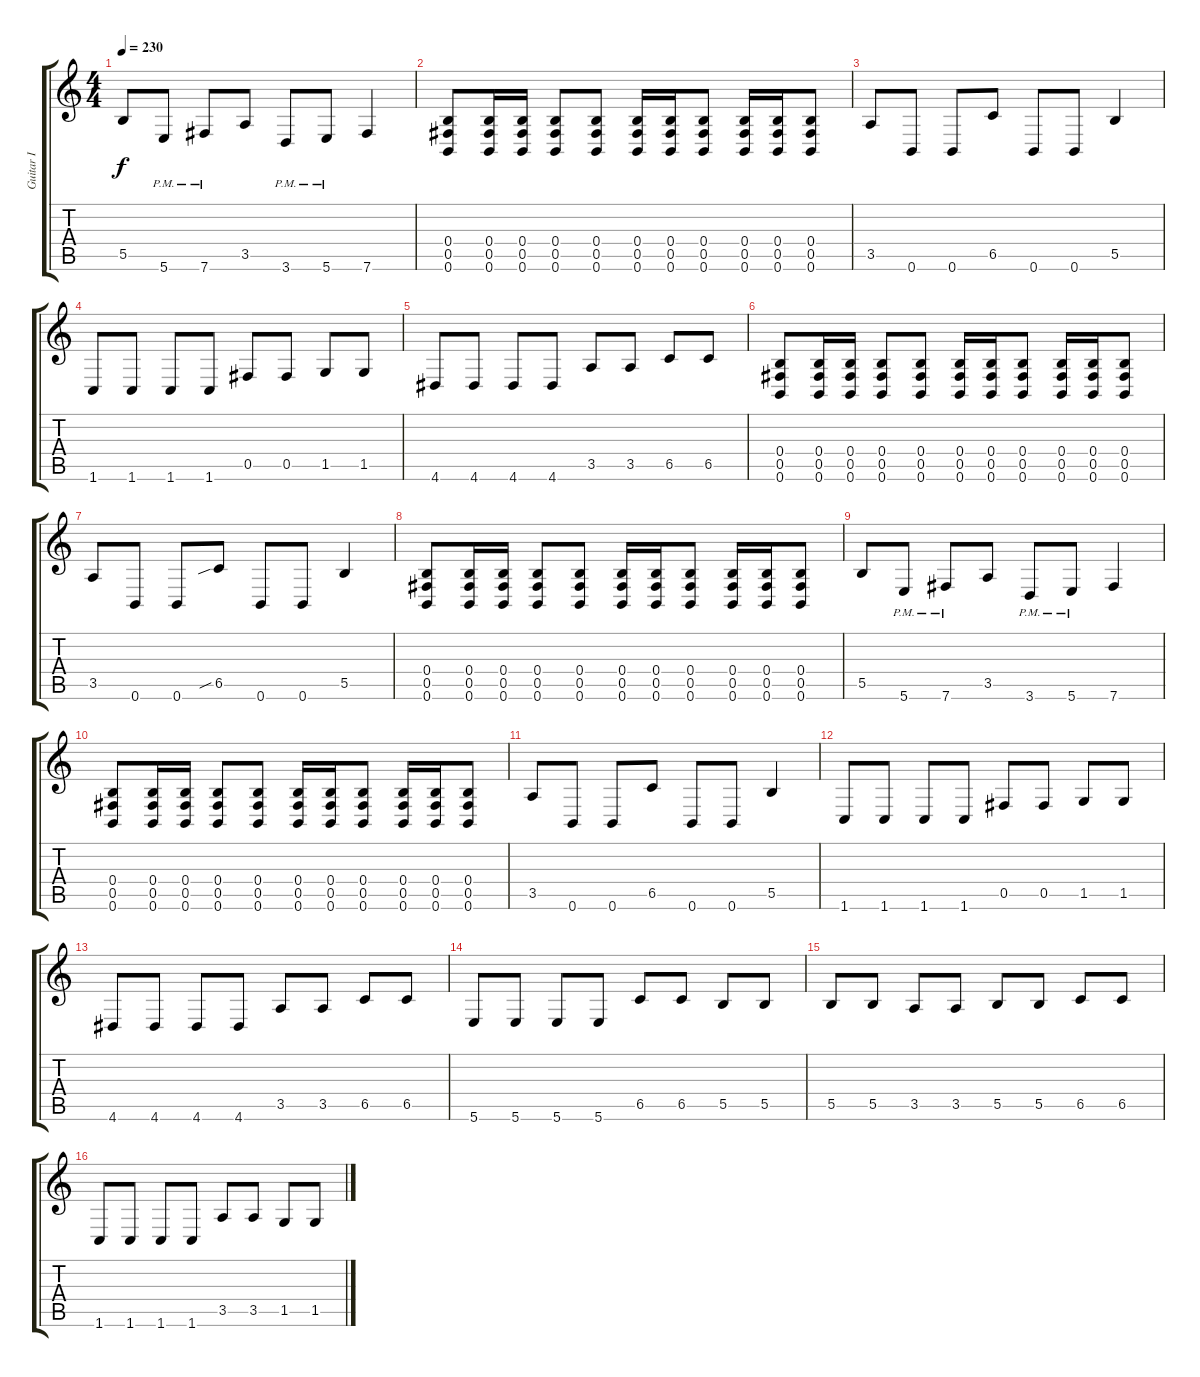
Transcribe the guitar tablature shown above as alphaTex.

\track ("Guitar I" "Guitar I") {instrument distortionguitar}
\staff {score tabs}
\tuning (Db4 Ab3 E3 B2 Gb2 B1) {hide}
\ts (4 4)
\tempo 230
\clef g2
\ks c
5.5.8{dy f} 5.6{pm}.8 7.6{pm}.8 3.5.8 3.6{pm}.8 5.6{pm}.8 7.6.4 |
(0.4 0.5 0.6).8 (0.4 0.5 0.6).16 (0.4 0.5 0.6).16 (0.4 0.5 0.6).8 (0.4 0.5 0.6).8 (0.4 0.5 0.6).16 (0.4 0.5 0.6).16 (0.4 0.5 0.6).8 (0.4 0.5 0.6).16 (0.4 0.5 0.6).16 (0.4 0.5 0.6).8 |
3.5.8 0.6.8 0.6.8 6.5.8 0.6.8 0.6.8 5.5.4 |
1.6.8 1.6.8 1.6.8 1.6.8 0.5.8 0.5.8 1.5.8 1.5.8 |
4.6.8 4.6.8 4.6.8 4.6.8 3.5.8 3.5.8 6.5.8 6.5.8 |
(0.4 0.5 0.6).8 (0.4 0.5 0.6).16 (0.4 0.5 0.6).16 (0.4 0.5 0.6).8 (0.4 0.5 0.6).8 (0.4 0.5 0.6).16 (0.4 0.5 0.6).16 (0.4 0.5 0.6).8 (0.4 0.5 0.6).16 (0.4 0.5 0.6).16 (0.4 0.5 0.6).8 |
3.5.8 0.6.8 0.6.8 6.5{sib}.8 0.6.8 0.6.8 5.5.4 |
(0.4 0.5 0.6).8 (0.4 0.5 0.6).16 (0.4 0.5 0.6).16 (0.4 0.5 0.6).8 (0.4 0.5 0.6).8 (0.4 0.5 0.6).16 (0.4 0.5 0.6).16 (0.4 0.5 0.6).8 (0.4 0.5 0.6).16 (0.4 0.5 0.6).16 (0.4 0.5 0.6).8 |
5.5.8 5.6{pm}.8 7.6{pm}.8 3.5.8 3.6{pm}.8 5.6{pm}.8 7.6.4 |
(0.4 0.5 0.6).8 (0.4 0.5 0.6).16 (0.4 0.5 0.6).16 (0.4 0.5 0.6).8 (0.4 0.5 0.6).8 (0.4 0.5 0.6).16 (0.4 0.5 0.6).16 (0.4 0.5 0.6).8 (0.4 0.5 0.6).16 (0.4 0.5 0.6).16 (0.4 0.5 0.6).8 |
3.5.8 0.6.8 0.6.8 6.5.8 0.6.8 0.6.8 5.5.4 |
1.6.8 1.6.8 1.6.8 1.6.8 0.5.8 0.5.8 1.5.8 1.5.8 |
4.6.8 4.6.8 4.6.8 4.6.8 3.5.8 3.5.8 6.5.8 6.5.8 |
\section ("" "")
5.6.8 5.6.8 5.6.8 5.6.8 6.5.8 6.5.8 5.5.8 5.5.8 |
5.5.8 5.5.8 3.5.8 3.5.8 5.5.8 5.5.8 6.5.8 6.5.8 |
1.6.8 1.6.8 1.6.8 1.6.8 3.5.8 3.5.8 1.5.8 1.5.8
